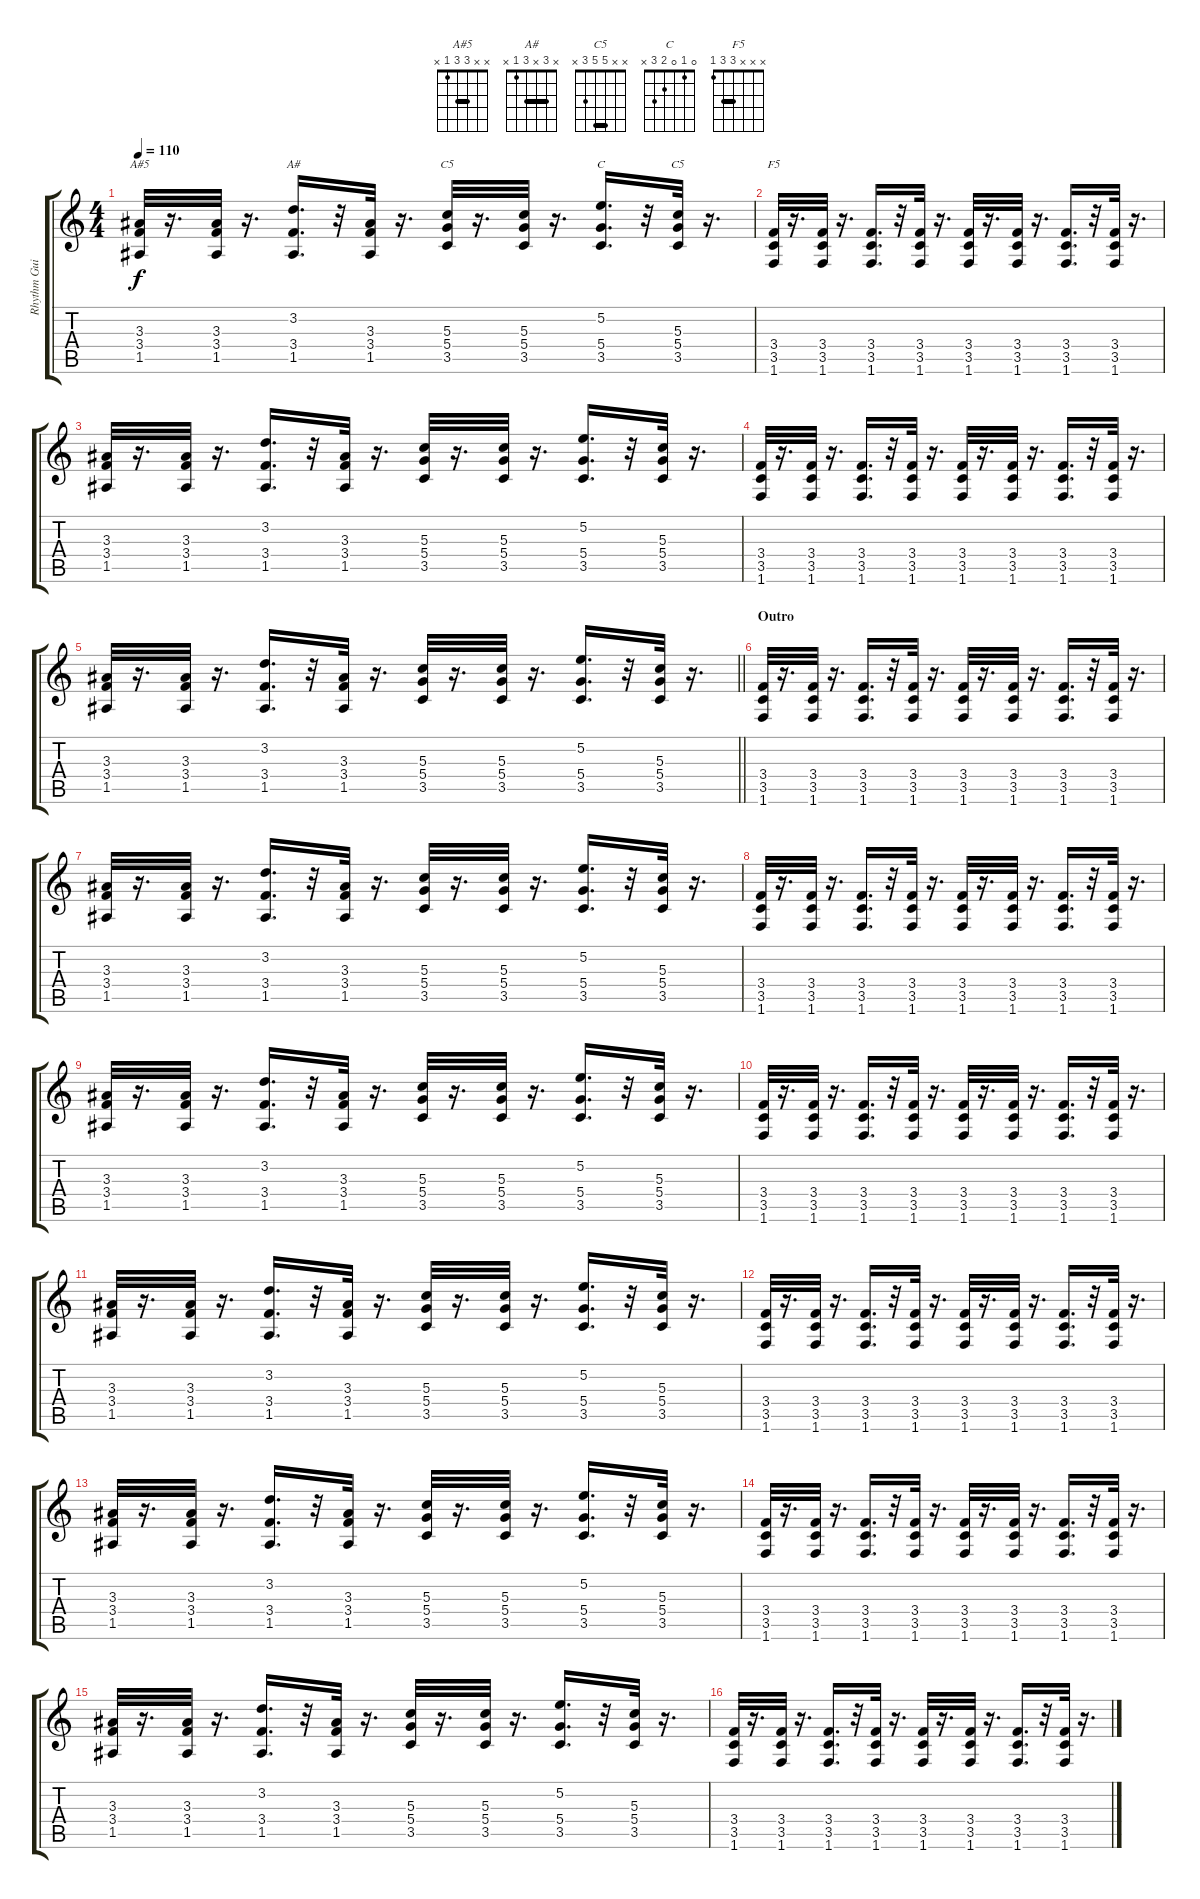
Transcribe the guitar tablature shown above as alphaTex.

\track ("Rhythm Guitar" "Rhythm Gui") {instrument overdrivenguitar}
\staff {score tabs}
\tuning (E4 B3 G3 D3 A2 E2) {hide}
\chord ("A#5" x x 3 3 1 x) {barre 3}
\chord ("A#" x 3 x 3 1 x) {barre 3}
\chord ("C5" x x 5 5 3 x) {firstfret 3 barre 5}
\chord ("C" 0 1 0 2 3 x)
\chord ("C5" x x 5 5 3 x) {barre 5}
\chord ("F5" x x x 3 3 1) {barre 3}
\ts (4 4)
\tempo 110
\clef g2
\ks c
(3.3 3.4 1.5).32{ch "A#5" dy f} r.16{d} (3.3 3.4 1.5).32 r.16{d} (3.2 3.4 1.5).16{d ch "A#"} r.32 (3.3 3.4 1.5).32 r.16{d} (5.3 5.4 3.5).32{ch "C5"} r.16{d} (5.3 5.4 3.5).32 r.16{d} (5.2 5.4 3.5).16{d ch "C"} r.32 (5.3 5.4 3.5).32{ch "C5"} r.16{d} |
(3.4 3.5 1.6).32{ch "F5"} r.16{d} (3.4 3.5 1.6).32 r.16{d} (3.4 3.5 1.6).16{d} r.32 (3.4 3.5 1.6).32 r.16{d} (3.4 3.5 1.6).32 r.16{d} (3.4 3.5 1.6).32 r.16{d} (3.4 3.5 1.6).16{d} r.32 (3.4 3.5 1.6).32 r.16{d} |
(3.3 3.4 1.5).32 r.16{d} (3.3 3.4 1.5).32 r.16{d} (3.2 3.4 1.5).16{d} r.32 (3.3 3.4 1.5).32 r.16{d} (5.3 5.4 3.5).32 r.16{d} (5.3 5.4 3.5).32 r.16{d} (5.2 5.4 3.5).16{d} r.32 (5.3 5.4 3.5).32 r.16{d} |
(3.4 3.5 1.6).32 r.16{d} (3.4 3.5 1.6).32 r.16{d} (3.4 3.5 1.6).16{d} r.32 (3.4 3.5 1.6).32 r.16{d} (3.4 3.5 1.6).32 r.16{d} (3.4 3.5 1.6).32 r.16{d} (3.4 3.5 1.6).16{d} r.32 (3.4 3.5 1.6).32 r.16{d} |
\barLineRight lightlight
(3.3 3.4 1.5).32 r.16{d} (3.3 3.4 1.5).32 r.16{d} (3.2 3.4 1.5).16{d} r.32 (3.3 3.4 1.5).32 r.16{d} (5.3 5.4 3.5).32 r.16{d} (5.3 5.4 3.5).32 r.16{d} (5.2 5.4 3.5).16{d} r.32 (5.3 5.4 3.5).32 r.16{d} |
\section ("" "Outro")
(3.4 3.5 1.6).32 r.16{d} (3.4 3.5 1.6).32 r.16{d} (3.4 3.5 1.6).16{d} r.32 (3.4 3.5 1.6).32 r.16{d} (3.4 3.5 1.6).32 r.16{d} (3.4 3.5 1.6).32 r.16{d} (3.4 3.5 1.6).16{d} r.32 (3.4 3.5 1.6).32 r.16{d} |
(3.3 3.4 1.5).32 r.16{d} (3.3 3.4 1.5).32 r.16{d} (3.2 3.4 1.5).16{d} r.32 (3.3 3.4 1.5).32 r.16{d} (5.3 5.4 3.5).32 r.16{d} (5.3 5.4 3.5).32 r.16{d} (5.2 5.4 3.5).16{d} r.32 (5.3 5.4 3.5).32 r.16{d} |
(3.4 3.5 1.6).32 r.16{d} (3.4 3.5 1.6).32 r.16{d} (3.4 3.5 1.6).16{d} r.32 (3.4 3.5 1.6).32 r.16{d} (3.4 3.5 1.6).32 r.16{d} (3.4 3.5 1.6).32 r.16{d} (3.4 3.5 1.6).16{d} r.32 (3.4 3.5 1.6).32 r.16{d} |
(3.3 3.4 1.5).32 r.16{d} (3.3 3.4 1.5).32 r.16{d} (3.2 3.4 1.5).16{d} r.32 (3.3 3.4 1.5).32 r.16{d} (5.3 5.4 3.5).32 r.16{d} (5.3 5.4 3.5).32 r.16{d} (5.2 5.4 3.5).16{d} r.32 (5.3 5.4 3.5).32 r.16{d} |
(3.4 3.5 1.6).32 r.16{d} (3.4 3.5 1.6).32 r.16{d} (3.4 3.5 1.6).16{d} r.32 (3.4 3.5 1.6).32 r.16{d} (3.4 3.5 1.6).32 r.16{d} (3.4 3.5 1.6).32 r.16{d} (3.4 3.5 1.6).16{d} r.32 (3.4 3.5 1.6).32 r.16{d} |
(3.3 3.4 1.5).32 r.16{d} (3.3 3.4 1.5).32 r.16{d} (3.2 3.4 1.5).16{d} r.32 (3.3 3.4 1.5).32 r.16{d} (5.3 5.4 3.5).32 r.16{d} (5.3 5.4 3.5).32 r.16{d} (5.2 5.4 3.5).16{d} r.32 (5.3 5.4 3.5).32 r.16{d} |
(3.4 3.5 1.6).32 r.16{d} (3.4 3.5 1.6).32 r.16{d} (3.4 3.5 1.6).16{d} r.32 (3.4 3.5 1.6).32 r.16{d} (3.4 3.5 1.6).32 r.16{d} (3.4 3.5 1.6).32 r.16{d} (3.4 3.5 1.6).16{d} r.32 (3.4 3.5 1.6).32 r.16{d} |
(3.3 3.4 1.5).32 r.16{d} (3.3 3.4 1.5).32 r.16{d} (3.2 3.4 1.5).16{d} r.32 (3.3 3.4 1.5).32 r.16{d} (5.3 5.4 3.5).32 r.16{d} (5.3 5.4 3.5).32 r.16{d} (5.2 5.4 3.5).16{d} r.32 (5.3 5.4 3.5).32 r.16{d} |
(3.4 3.5 1.6).32 r.16{d} (3.4 3.5 1.6).32 r.16{d} (3.4 3.5 1.6).16{d} r.32 (3.4 3.5 1.6).32 r.16{d} (3.4 3.5 1.6).32 r.16{d} (3.4 3.5 1.6).32 r.16{d} (3.4 3.5 1.6).16{d} r.32 (3.4 3.5 1.6).32 r.16{d} |
(3.3 3.4 1.5).32 r.16{d} (3.3 3.4 1.5).32 r.16{d} (3.2 3.4 1.5).16{d} r.32 (3.3 3.4 1.5).32 r.16{d} (5.3 5.4 3.5).32 r.16{d} (5.3 5.4 3.5).32 r.16{d} (5.2 5.4 3.5).16{d} r.32 (5.3 5.4 3.5).32 r.16{d} |
(3.4 3.5 1.6).32 r.16{d} (3.4 3.5 1.6).32 r.16{d} (3.4 3.5 1.6).16{d} r.32 (3.4 3.5 1.6).32 r.16{d} (3.4 3.5 1.6).32 r.16{d} (3.4 3.5 1.6).32 r.16{d} (3.4 3.5 1.6).16{d} r.32 (3.4 3.5 1.6).32 r.16{d}
